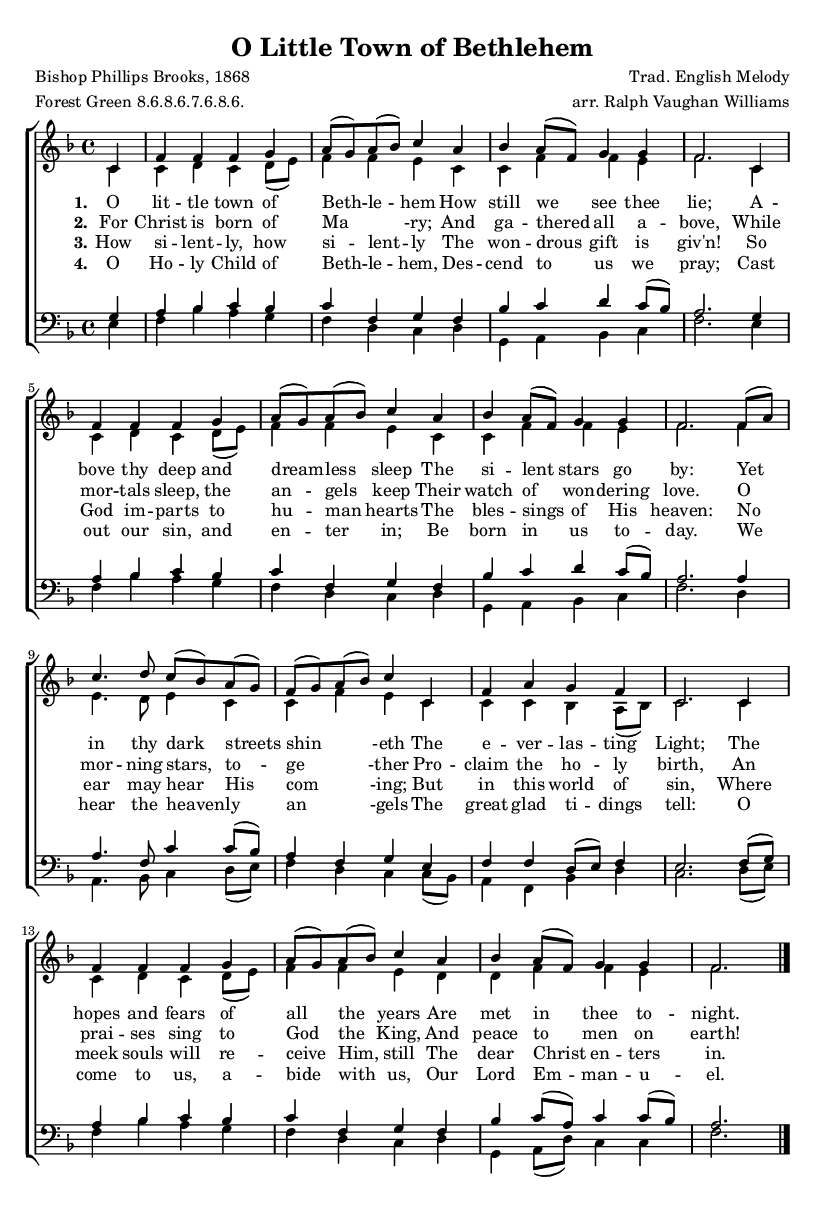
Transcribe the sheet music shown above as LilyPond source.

\header {
	filename = "o_little_town_2.ly"
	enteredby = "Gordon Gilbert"
	composer = "Trad. English Melody"
    arranger = "arr. Ralph Vaughan Williams"
	poet = "Bishop Phillips Brooks, 1868"
	date=""
	title = "O Little Town of Bethlehem"
	toc_as = "O Little Town of Bethlehem (Forest Green)"
	metre = "Forest Green 8.6.8.6.7.6.8.6."
	meter = \metre
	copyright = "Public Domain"
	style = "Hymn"
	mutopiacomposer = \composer
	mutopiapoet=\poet
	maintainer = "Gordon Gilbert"
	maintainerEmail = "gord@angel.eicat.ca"
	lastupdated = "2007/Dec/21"
}

\version "2.14.2"

\include "header.ly"

global= {
  \preamble
	\time 4/4
    \key g \major

     \partial 4
}

sop = \context Voice = "sop"    {
	\voiceOne
	d'4 g' g' g' a' b'8( a') b'( c'') d''4
	b' c'' b'8( g') a'4 a' g'2.
	d'4 g' g' g' a' b'8( a') b'( c'') d''4
	b' c'' b'8( g') a'4 a' g'2.
	g'8( b') d''4. e''8 d''( c'') b'( a') g'( a') b'( c'') d''4
	d'4 g' b' a' g' d'2.
	d'4 g' g' g' a' b'8( a') b'( c'') d''4
	b'4 c'' b'8( g') a'4 a' g'2. \bar "|."

}

alto=\context Voice = "alto"   {
	\voiceTwo
	d'4 d' e' d' e'8( fis') g'4 g' fis'
	d' d' g' g' fis' g'2.
	d'4 d' e' d' e'8( fis') g'4 g' fis'
	d' d' g' g' fis' g'2.
	g'4 fis'4. e'8 fis'4 d' d' g' fis'
	d'4 d' d' c' b8( c') d'2.
	d'4 d' e' d' e'8( fis') g'4 g' fis'
	e' e' g' g' fis' g'2.
}

tenor = \context Voice = "tenor"   {
	\voiceOne
	a4 b c' d' c' d' g a
	g c' d' e' d'8( c') b2.
	a4 b c' d' c' d' g a
	g c' d' e' d'8( c') b2.
	b4 b4. g8 d'4 d'8( c') b4 g a
	fis4 g g e8( fis) g4 fis2.
	g8( a) b4 c' d' c' d' g a
	g4 c' d'8( b) d'4 d'8( c') b2.
}

bass = \context Voice = "bass"   {
	\voiceTwo
	fis4 g c' b a g e d
	e a, b, c d g2.
	fis4 g c' b a g e d
	e a, b, c d g2.
	e4 b,4. c8 d4 e8( fis) g4 e d
	d8( c) b,4 g, c e d2.
	e8( fis) g4 c' b a g e d
	e a, b,8( e) d4 d g2.
}
accomp=\chordmode {

}



stanzaa = \lyricmode {
	O lit -- tle town of Beth -- le -- hem
	How still we see thee lie;
	A -- bove thy deep and dream -- less sleep
	The si -- lent stars go by:
	Yet in thy dark streets shin \skip4 -eth
	The e -- ver -- las -- ting Light;
	The hopes and fears of all the years
	Are met in thee to -- night.
}

stanzab = \lyricmode {
	For Christ is born of Ma \skip4  -ry;
	And ga -- thered all a -- bove,
	While mor -- tals sleep, the an -- gels keep
	Their watch of won -- dering love.
	O mor -- ning stars, to -- ge \skip4 -ther
	Pro -- claim the ho -- ly birth,
	An prai -- ses sing to God the King,
	And peace to men on earth!
}

stanzac = \lyricmode {
	How si -- lent -- ly, how si -- lent -- ly
	The won -- drous gift is giv'n!
	So God im -- parts to hu -- man hearts
	The bles -- sings of His heaven:
	No ear may hear His com \skip4 -ing;
	But in this world of sin,
	Where meek souls will re -- ceive Him, still
	The dear Christ en -- ters in.
}

stanzad = \lyricmode {
	O Ho -- ly Child of Beth -- le -- hem,
	Des -- cend to us we pray;
	Cast out our sin, and en -- ter in;
	Be born in us to -- day.
	We hear the heaven -- ly an \skip4 -gels
	The great glad ti -- dings tell:
	O come to us, a -- bide with us,
	Our Lord Em -- man -- u -- el.
}
stanzae = \lyricmode {

}
stanzaf = \lyricmode {

}

\score {	\transpose g f
	   \context ChoirStaff <<
	       \context ChordNames \accomp
		 \unset ChoirStaff.melismaBusyProperties
		\context Staff ="upper"  { \clef "G" <<
			\global
			\sop
			\alto
		>>}

		\lyricsto "sop" \context Lyrics = "stanza-1" {
			\set stanza = "1."
				\stanzaa }
		\lyricsto "sop" \context Lyrics = "stanza-2" {
			\set stanza = "2."
				\stanzab }
		\lyricsto "sop" \context Lyrics = "stanza-3" {
			\set stanza = "3."
				\stanzac }
		\lyricsto "sop" \context Lyrics = "stanza-4" {
			\set stanza = "4."
				\stanzad }
	%	\lyricsto "sop" \context Lyrics = "stanza-5" {
	%		\set stanza = "5."
	%			\stanzae }
	%	\lyricsto "sop" \context Lyrics = "stanza-6" {
	%		\set stanza = "6."
	%			\stanzaf }
		\context Staff = "lower"  { \clef "F"<<
			\global
			\tenor
			\bass
		>>}
	>>
}

